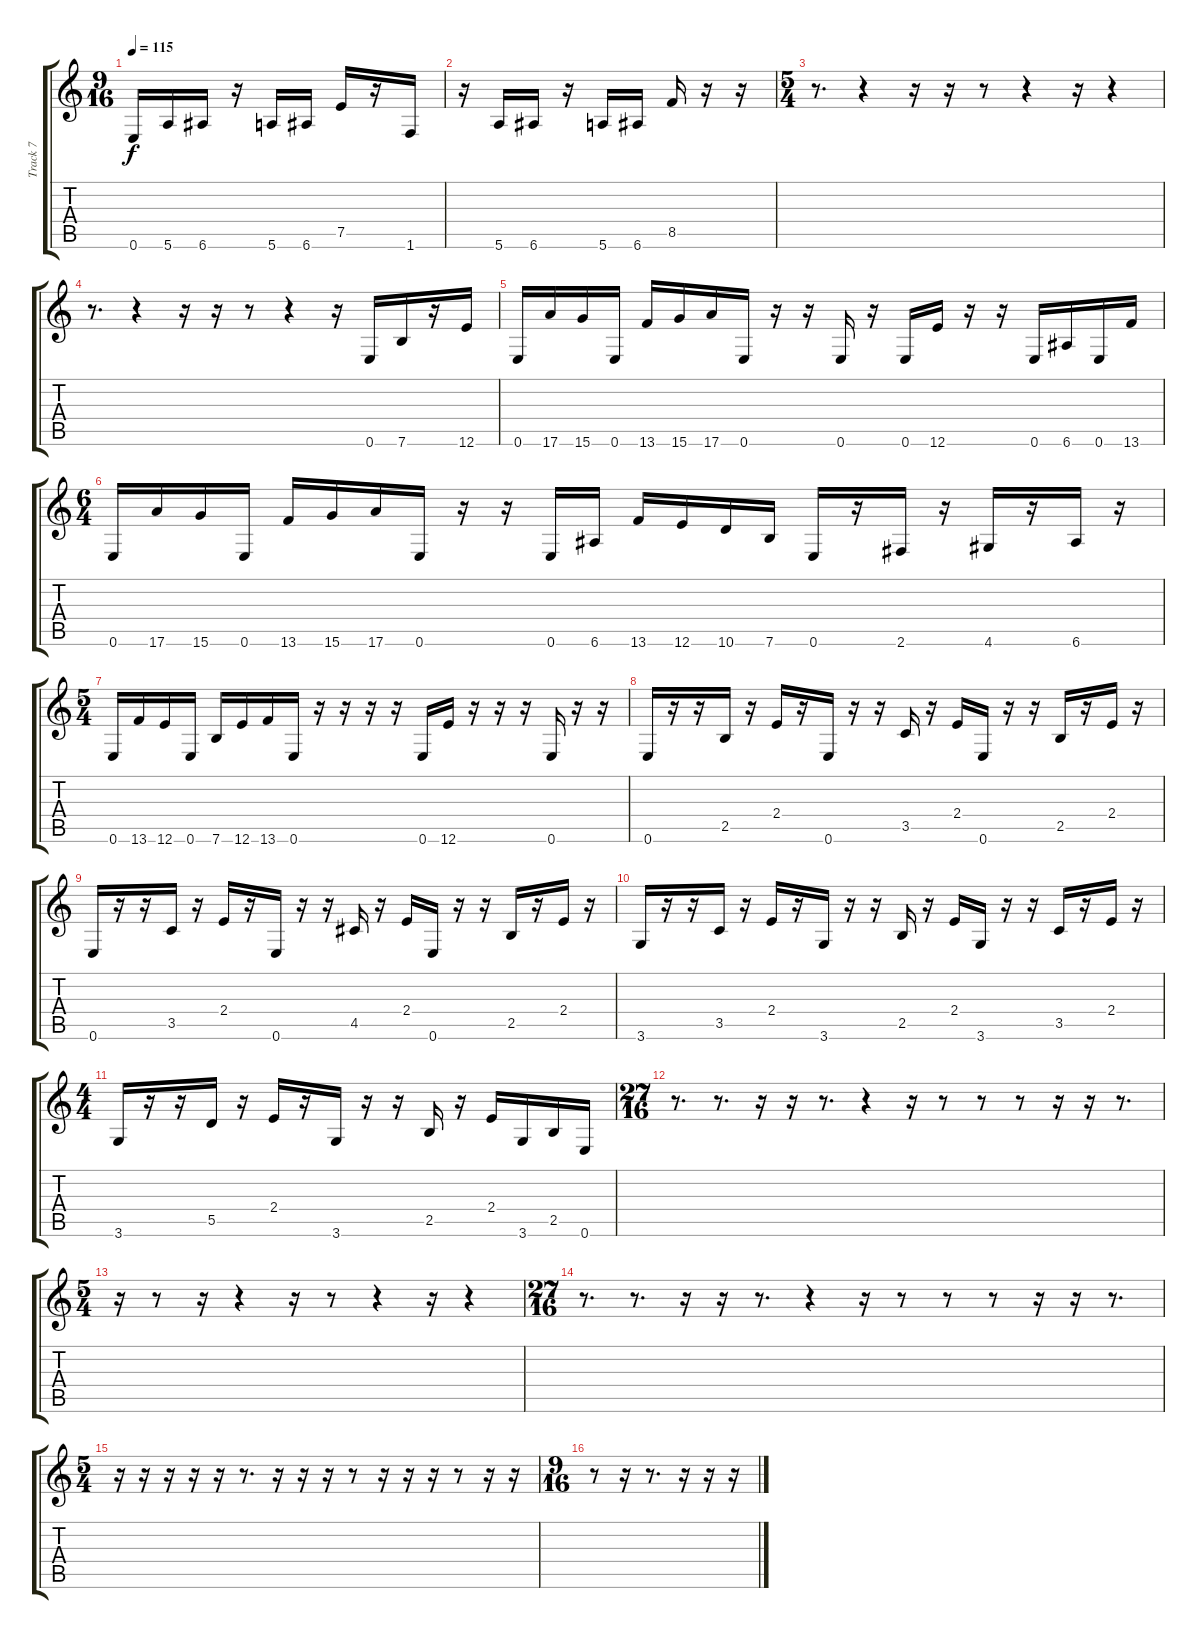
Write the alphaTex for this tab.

\track ("Track 7" "Track 7") {instrument electricguitarclean}
\staff {score tabs}
\tuning (E4 B3 G3 D3 A2 E2) {hide}
\ts (9 16)
\tempo 115
\clef g2
\ks c
0.6.16{dy f} 5.6.16 6.6.16 r.16 5.6.16 6.6.16 7.5.16 r.16 1.6.16 |
r.16 5.6.16 6.6.16 r.16 5.6.16 6.6.16 8.5.16 r.16 r.16 |
\ts (5 4)
r.8{d} r.4 r.16 r.16 r.8 r.4 r.16 r.4 |
r.8{d} r.4 r.16 r.16 r.8 r.4 r.16 0.6.16 7.6.16 r.16 12.6.16 |
0.6.16 17.6.16 15.6.16 0.6.16 13.6.16 15.6.16 17.6.16 0.6.16 r.16 r.16 0.6.16 r.16 0.6.16 12.6.16 r.16 r.16 0.6.16 6.6.16 0.6.16 13.6.16 |
\ts (6 4)
0.6.16 17.6.16 15.6.16 0.6.16 13.6.16 15.6.16 17.6.16 0.6.16 r.16 r.16 0.6.16 6.6.16 13.6.16 12.6.16 10.6.16 7.6.16 0.6.16 r.16 2.6.16 r.16 4.6.16 r.16 6.6.16 r.16 |
\ts (5 4)
0.6.16 13.6.16 12.6.16 0.6.16 7.6.16 12.6.16 13.6.16 0.6.16 r.16 r.16 r.16 r.16 0.6.16 12.6.16 r.16 r.16 r.16 0.6.16 r.16 r.16 |
0.6.16 r.16 r.16 2.5.16 r.16 2.4.16 r.16 0.6.16 r.16 r.16 3.5.16 r.16 2.4.16 0.6.16 r.16 r.16 2.5.16 r.16 2.4.16 r.16 |
0.6.16 r.16 r.16 3.5.16 r.16 2.4.16 r.16 0.6.16 r.16 r.16 4.5.16 r.16 2.4.16 0.6.16 r.16 r.16 2.5.16 r.16 2.4.16 r.16 |
3.6.16 r.16 r.16 3.5.16 r.16 2.4.16 r.16 3.6.16 r.16 r.16 2.5.16 r.16 2.4.16 3.6.16 r.16 r.16 3.5.16 r.16 2.4.16 r.16 |
\ts (4 4)
3.6.16 r.16 r.16 5.5.16 r.16 2.4.16 r.16 3.6.16 r.16 r.16 2.5.16 r.16 2.4.16 3.6.16 2.5.16 0.6.16 |
\ts (27 16)
r.8{d} r.8{d} r.16 r.16 r.8{d} r.4 r.16 r.8 r.8 r.8 r.16 r.16 r.8{d} |
\ts (5 4)
r.16 r.8 r.16 r.4 r.16 r.8 r.4 r.16 r.4 |
\ts (27 16)
r.8{d} r.8{d} r.16 r.16 r.8{d} r.4 r.16 r.8 r.8 r.8 r.16 r.16 r.8{d} |
\ts (5 4)
r.16 r.16 r.16 r.16 r.16 r.8{d} r.16 r.16 r.16 r.8 r.16 r.16 r.16 r.8 r.16 r.16 |
\ts (9 16)
r.8 r.16 r.8{d} r.16 r.16 r.16
